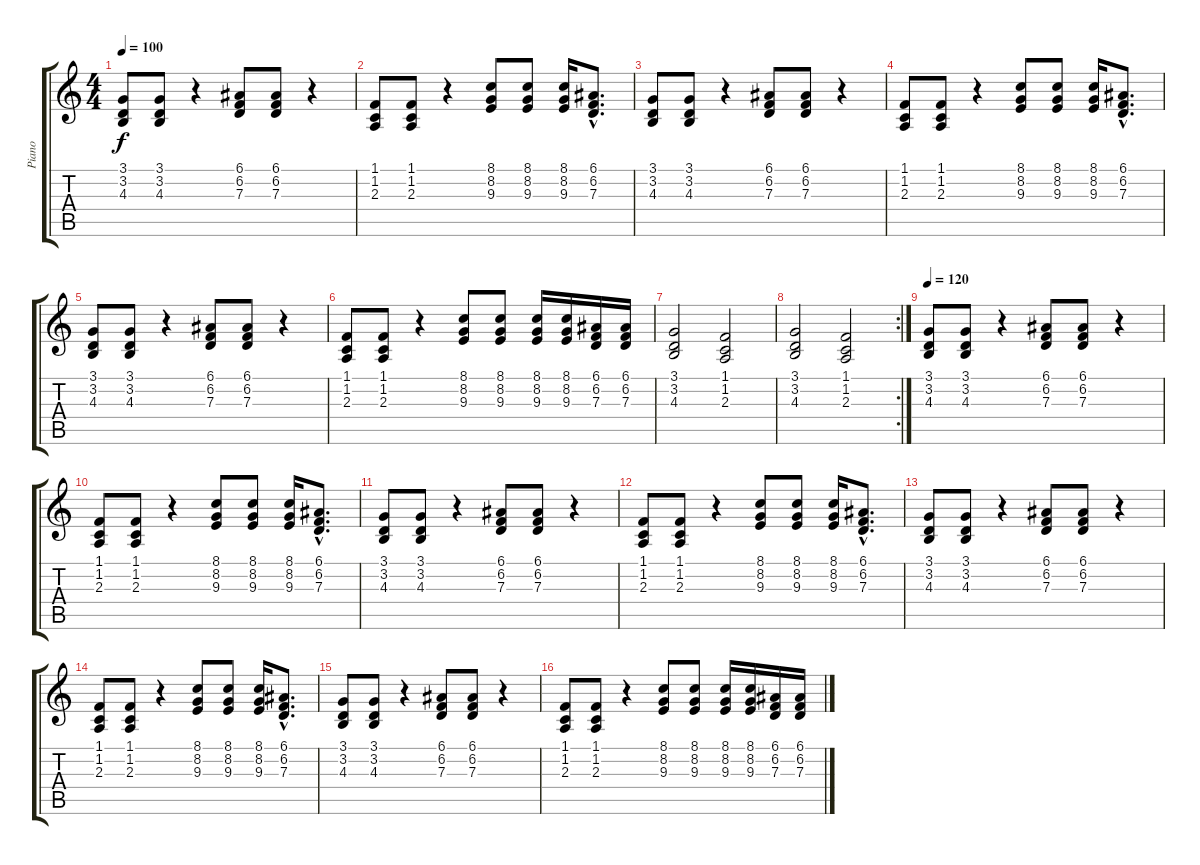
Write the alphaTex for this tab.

\track ("Piano" "Piano") {instrument brightacousticpiano}
\staff {score tabs}
\tuning (E4 B3 G3 D3 A2 E2) {hide}
\ts (4 4)
\tempo 100
\clef g2
\ks c
(3.1 3.2 4.3).8{dy f} (3.1 3.2 4.3).8 r.4 (6.1 6.2 7.3).8 (6.1 6.2 7.3).8 r.4 |
(1.1 1.2 2.3).8 (1.1 1.2 2.3).8 r.4 (8.1 8.2 9.3).8 (8.1 8.2 9.3).8 (8.1 8.2 9.3).16 (6.1{hac} 6.2{hac} 7.3{hac}).8{d} |
(3.1 3.2 4.3).8 (3.1 3.2 4.3).8 r.4 (6.1 6.2 7.3).8 (6.1 6.2 7.3).8 r.4 |
(1.1 1.2 2.3).8 (1.1 1.2 2.3).8 r.4 (8.1 8.2 9.3).8 (8.1 8.2 9.3).8 (8.1 8.2 9.3).16 (6.1{hac} 6.2{hac} 7.3{hac}).8{d} |
(3.1 3.2 4.3).8 (3.1 3.2 4.3).8 r.4 (6.1 6.2 7.3).8 (6.1 6.2 7.3).8 r.4 |
(1.1 1.2 2.3).8 (1.1 1.2 2.3).8 r.4 (8.1 8.2 9.3).8 (8.1 8.2 9.3).8 (8.1 8.2 9.3).16 (8.1 8.2 9.3).16 (6.1 6.2 7.3).16 (6.1 6.2 7.3).16 |
(3.1 3.2 4.3).2 (1.1 1.2 2.3).2 |
\rc 2
(3.1 3.2 4.3).2 (1.1 1.2 2.3).2 |
\tempo 120
(3.1 3.2 4.3).8 (3.1 3.2 4.3).8 r.4 (6.1 6.2 7.3).8 (6.1 6.2 7.3).8 r.4 |
(1.1 1.2 2.3).8 (1.1 1.2 2.3).8 r.4 (8.1 8.2 9.3).8 (8.1 8.2 9.3).8 (8.1 8.2 9.3).16 (6.1{hac} 6.2{hac} 7.3{hac}).8{d} |
(3.1 3.2 4.3).8 (3.1 3.2 4.3).8 r.4 (6.1 6.2 7.3).8 (6.1 6.2 7.3).8 r.4 |
(1.1 1.2 2.3).8 (1.1 1.2 2.3).8 r.4 (8.1 8.2 9.3).8 (8.1 8.2 9.3).8 (8.1 8.2 9.3).16 (6.1{hac} 6.2{hac} 7.3{hac}).8{d} |
(3.1 3.2 4.3).8 (3.1 3.2 4.3).8 r.4 (6.1 6.2 7.3).8 (6.1 6.2 7.3).8 r.4 |
(1.1 1.2 2.3).8 (1.1 1.2 2.3).8 r.4 (8.1 8.2 9.3).8 (8.1 8.2 9.3).8 (8.1 8.2 9.3).16 (6.1{hac} 6.2{hac} 7.3{hac}).8{d} |
(3.1 3.2 4.3).8 (3.1 3.2 4.3).8 r.4 (6.1 6.2 7.3).8 (6.1 6.2 7.3).8 r.4 |
(1.1 1.2 2.3).8 (1.1 1.2 2.3).8 r.4 (8.1 8.2 9.3).8 (8.1 8.2 9.3).8 (8.1 8.2 9.3).16 (8.1 8.2 9.3).16 (6.1 6.2 7.3).16 (6.1 6.2 7.3).16
